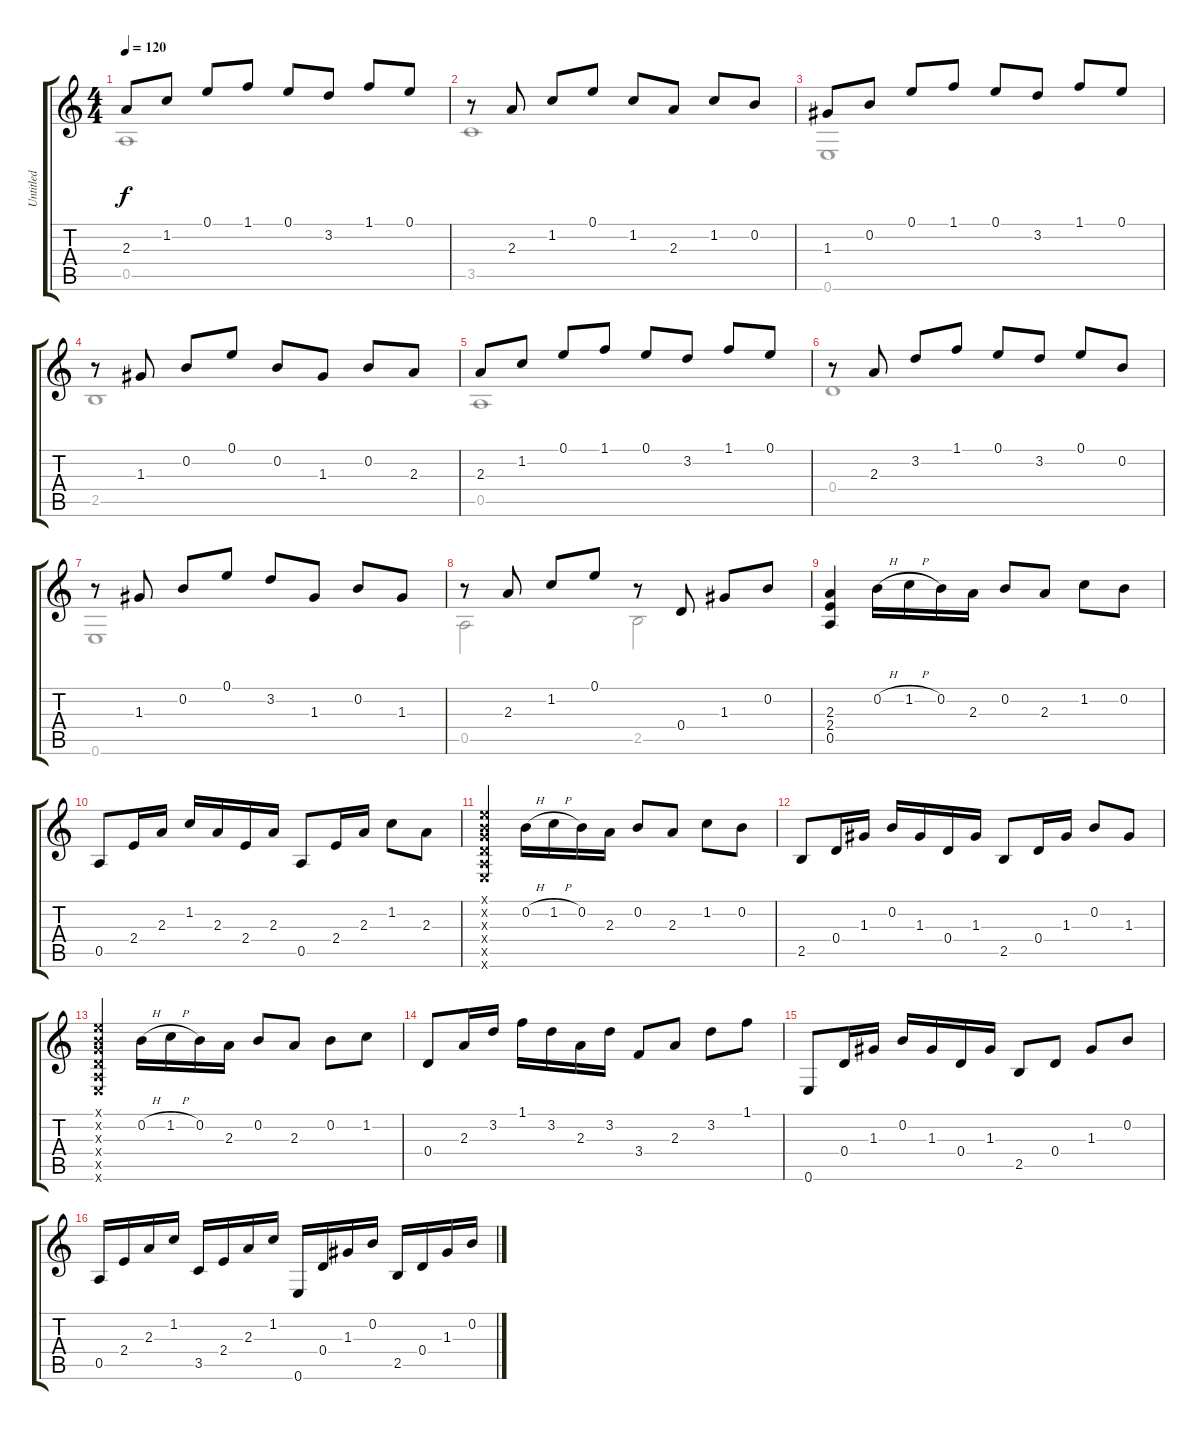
\track ("Untitled" "Untitled") {instrument acousticguitarnylon}
\staff {score tabs}
\tuning (E4 B3 G3 D3 A2 E2) {hide}
\voice
\ts (4 4)
\tempo 120
\clef g2
\ks c
2.3.8{dy f instrument acousticguitarnylon} 1.2.8 0.1.8 1.1.8 0.1.8 3.2.8 1.1.8 0.1.8 |
r.8 2.3.8 1.2.8 0.1.8 1.2.8 2.3.8 1.2.8 0.2.8 |
1.3.8 0.2.8 0.1.8 1.1.8 0.1.8 3.2.8 1.1.8 0.1.8 |
r.8 1.3.8 0.2.8 0.1.8 0.2.8 1.3.8 0.2.8 2.3.8 |
2.3.8 1.2.8 0.1.8 1.1.8 0.1.8 3.2.8 1.1.8 0.1.8 |
r.8 2.3.8 3.2.8 1.1.8 0.1.8 3.2.8 0.1.8 0.2.8 |
r.8 1.3.8 0.2.8 0.1.8 3.2.8 1.3.8 0.2.8 1.3.8 |
r.8 2.3.8 1.2.8 0.1.8 r.8 0.4.8 1.3.8 0.2.8 |
(2.3 2.4 0.5).4 0.2{h}.16 1.2{h}.16 0.2.16 2.3.16 0.2.8 2.3.8 1.2.8 0.2.8 |
0.5.8 2.4.16 2.3.16 1.2.16 2.3.16 2.4.16 2.3.16 0.5.8 2.4.16 2.3.16 1.2.8 2.3.8 |
(0.1{x} 0.2{x} 0.3{x} 0.4{x} 0.5{x} 0.6{x}).4 0.2{h}.16 1.2{h}.16 0.2.16 2.3.16 0.2.8 2.3.8 1.2.8 0.2.8 |
2.5.8 0.4.16 1.3.16 0.2.16 1.3.16 0.4.16 1.3.16 2.5.8 0.4.16 1.3.16 0.2.8 1.3.8 |
(0.1{x} 0.2{x} 0.3{x} 0.4{x} 0.5{x} 0.6{x}).4 0.2{h}.16 1.2{h}.16 0.2.16 2.3.16 0.2.8 2.3.8 0.2.8 1.2.8 |
0.4.8 2.3.16 3.2.16 1.1.16 3.2.16 2.3.16 3.2.16 3.4.8 2.3.8 3.2.8 1.1.8 |
0.6.8 0.4.16 1.3.16 0.2.16 1.3.16 0.4.16 1.3.16 2.5.8 0.4.8 1.3.8 0.2.8 |
0.5.16 2.4.16 2.3.16 1.2.16 3.5.16 2.4.16 2.3.16 1.2.16 0.6.16 0.4.16 1.3.16 0.2.16 2.5.16 0.4.16 1.3.16 0.2.16
\voice
\clef g2
\ottava regular
\simile none
\ks c
0.5.1{dy f} |
3.5.1 |
0.6.1 |
2.5.1 |
0.5.1 |
0.4.1 |
0.6.1 |
0.5.2 2.5.2 |
|
|
|
|
|
|
|
